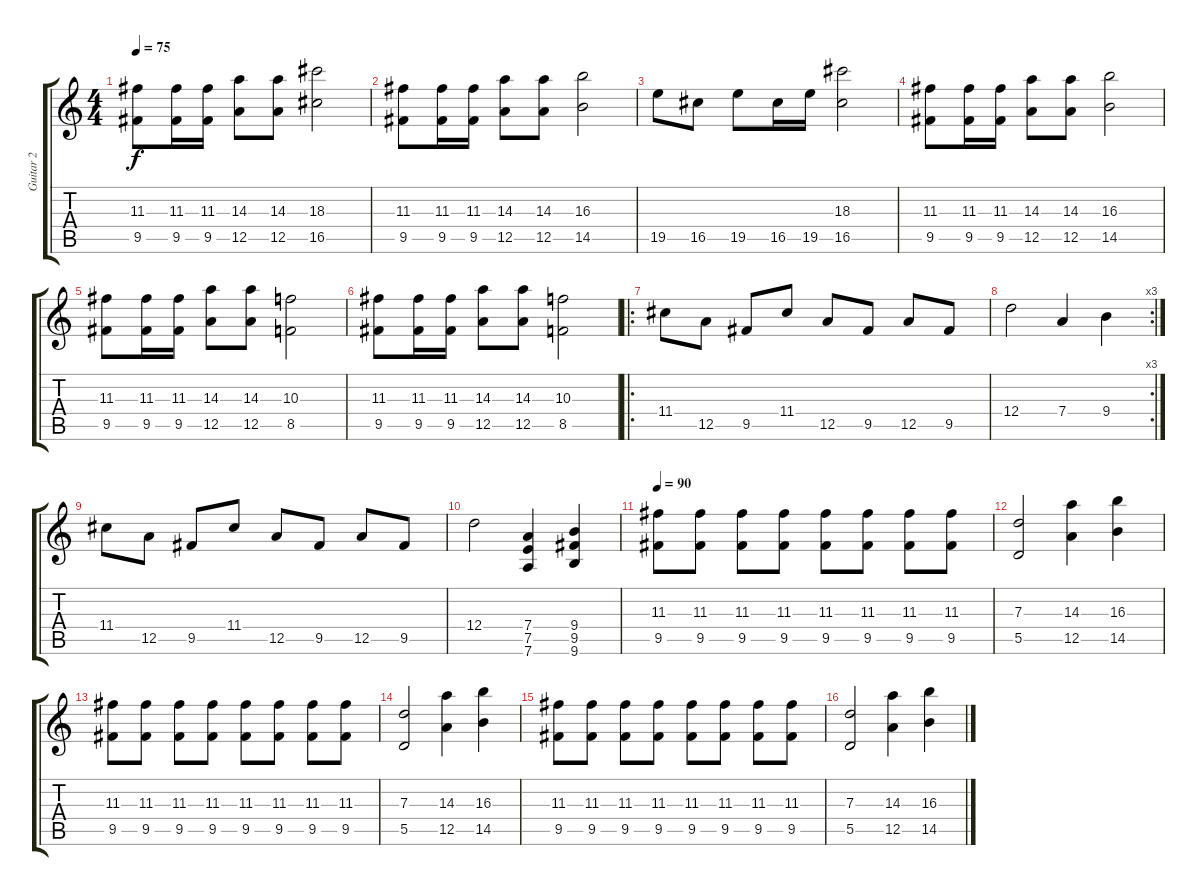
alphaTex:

\track ("Guitar 2" "Guitar 2") {instrument overdrivenguitar}
\staff {score tabs}
\tuning (E4 B3 G3 D3 A2 D2) {hide}
\ts (4 4)
\tempo 75
\clef g2
\ks c
(11.3 9.5).8{dy f} (11.3 9.5).16 (11.3 9.5).16 (14.3 12.5).8 (14.3 12.5).8 (18.3 16.5).2 |
(11.3 9.5).8 (11.3 9.5).16 (11.3 9.5).16 (14.3 12.5).8 (14.3 12.5).8 (16.3 14.5).2 |
19.5.8 16.5.8 19.5.8 16.5.16 19.5.16 (18.3 16.5).2 |
(11.3 9.5).8 (11.3 9.5).16 (11.3 9.5).16 (14.3 12.5).8 (14.3 12.5).8 (16.3 14.5).2 |
(11.3 9.5).8 (11.3 9.5).16 (11.3 9.5).16 (14.3 12.5).8 (14.3 12.5).8 (10.3 8.5).2 |
(11.3 9.5).8 (11.3 9.5).16 (11.3 9.5).16 (14.3 12.5).8 (14.3 12.5).8 (10.3 8.5).2 |
\ro
11.4.8{instrument electricguitarjazz} 12.5.8 9.5.8 11.4.8 12.5.8 9.5.8 12.5.8 9.5.8 |
\rc 3
12.4.2 7.4.4 9.4.4 |
11.4.8 12.5.8 9.5.8 11.4.8 12.5.8 9.5.8 12.5.8 9.5.8 |
12.4.2 (7.4 7.5 7.6).4{instrument overdrivenguitar} (9.4 9.5 9.6).4 |
\tempo 90
(11.3 9.5).8 (11.3 9.5).8 (11.3 9.5).8 (11.3 9.5).8 (11.3 9.5).8 (11.3 9.5).8 (11.3 9.5).8 (11.3 9.5).8 |
(7.3 5.5).2 (14.3 12.5).4 (16.3 14.5).4 |
(11.3 9.5).8 (11.3 9.5).8 (11.3 9.5).8 (11.3 9.5).8 (11.3 9.5).8 (11.3 9.5).8 (11.3 9.5).8 (11.3 9.5).8 |
(7.3 5.5).2 (14.3 12.5).4 (16.3 14.5).4 |
(11.3 9.5).8 (11.3 9.5).8 (11.3 9.5).8 (11.3 9.5).8 (11.3 9.5).8 (11.3 9.5).8 (11.3 9.5).8 (11.3 9.5).8 |
(7.3 5.5).2 (14.3 12.5).4 (16.3 14.5).4
